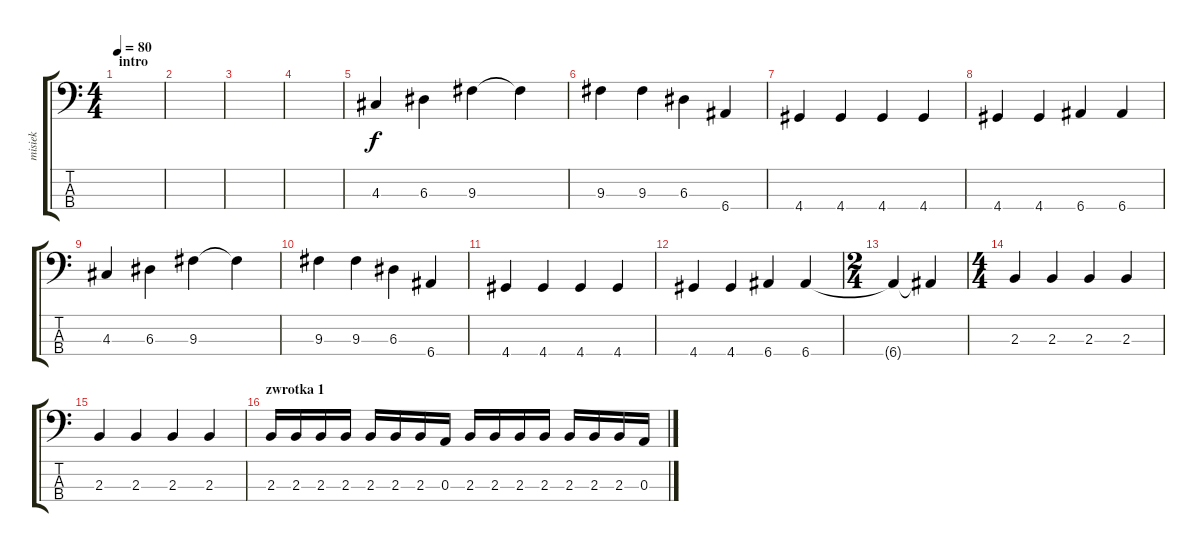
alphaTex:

\track ("misiek" "misiek") {instrument electricbasspick}
\staff {score tabs}
\tuning (G2 D2 A1 E1) {hide}
\ts (4 4)
\section ("" "intro")
\tempo 80
\clef f4
\ks c
|
|
|
|
4.3.4 6.3.4 9.3.4 9.3{t}.4 |
9.3.4 9.3.4 6.3.4 6.4.4 |
4.4.4 4.4.4 4.4.4 4.4.4 |
4.4.4 4.4.4 6.4.4 6.4.4 |
4.3.4 6.3.4 9.3.4 9.3{t}.4 |
9.3.4 9.3.4 6.3.4 6.4.4 |
4.4.4 4.4.4 4.4.4 4.4.4 |
4.4.4 4.4.4 6.4.4 6.4.4 |
\ts (2 4)
6.4{t}.4 6.4{t}.4 |
\ts (4 4)
2.3.4 2.3.4 2.3.4 2.3.4 |
2.3.4 2.3.4 2.3.4 2.3.4 |
\section ("" "zwrotka 1")
2.3.16 2.3.16 2.3.16 2.3.16 2.3.16 2.3.16 2.3.16 0.3.16 2.3.16 2.3.16 2.3.16 2.3.16 2.3.16 2.3.16 2.3.16 0.3.16
